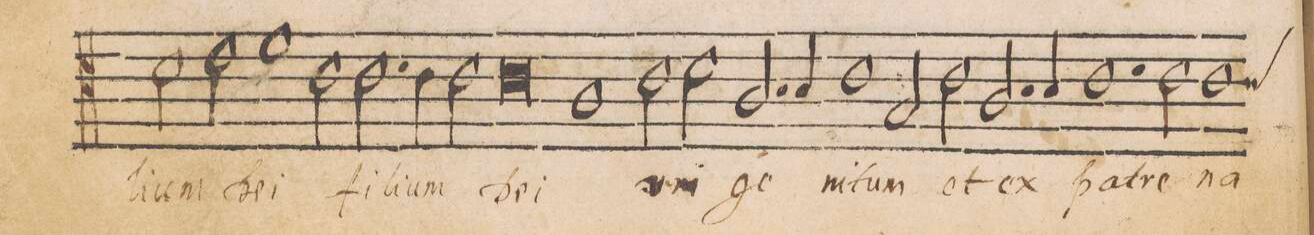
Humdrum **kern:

**kern	**text
*I"ALTVS	*
*clefC4	*
*k[]	*
*met(C|)	*
*M2/1	*
2d\	-li-
2e\	-um
=25-	=25-
1f	De-
2c\	-i
2.c\	fi-
=26-	=26-
4c\	-li-
2c\	-um
0c	De-
=27-	=27-
1A	-i
=28-	=28-
2c\	v-
2d\	-ni-
2.A/	-ge-
4B/	.
=29-	=29-
1c	-ni-
2G/	-tum
2c\	et
=30-	=30-
2.A/	ex
4B/	.
1.c	pa-
=31-	=31-
2c\	-tre
*custos:c	*
1c	na-
=32-	=32-
*-	*-
